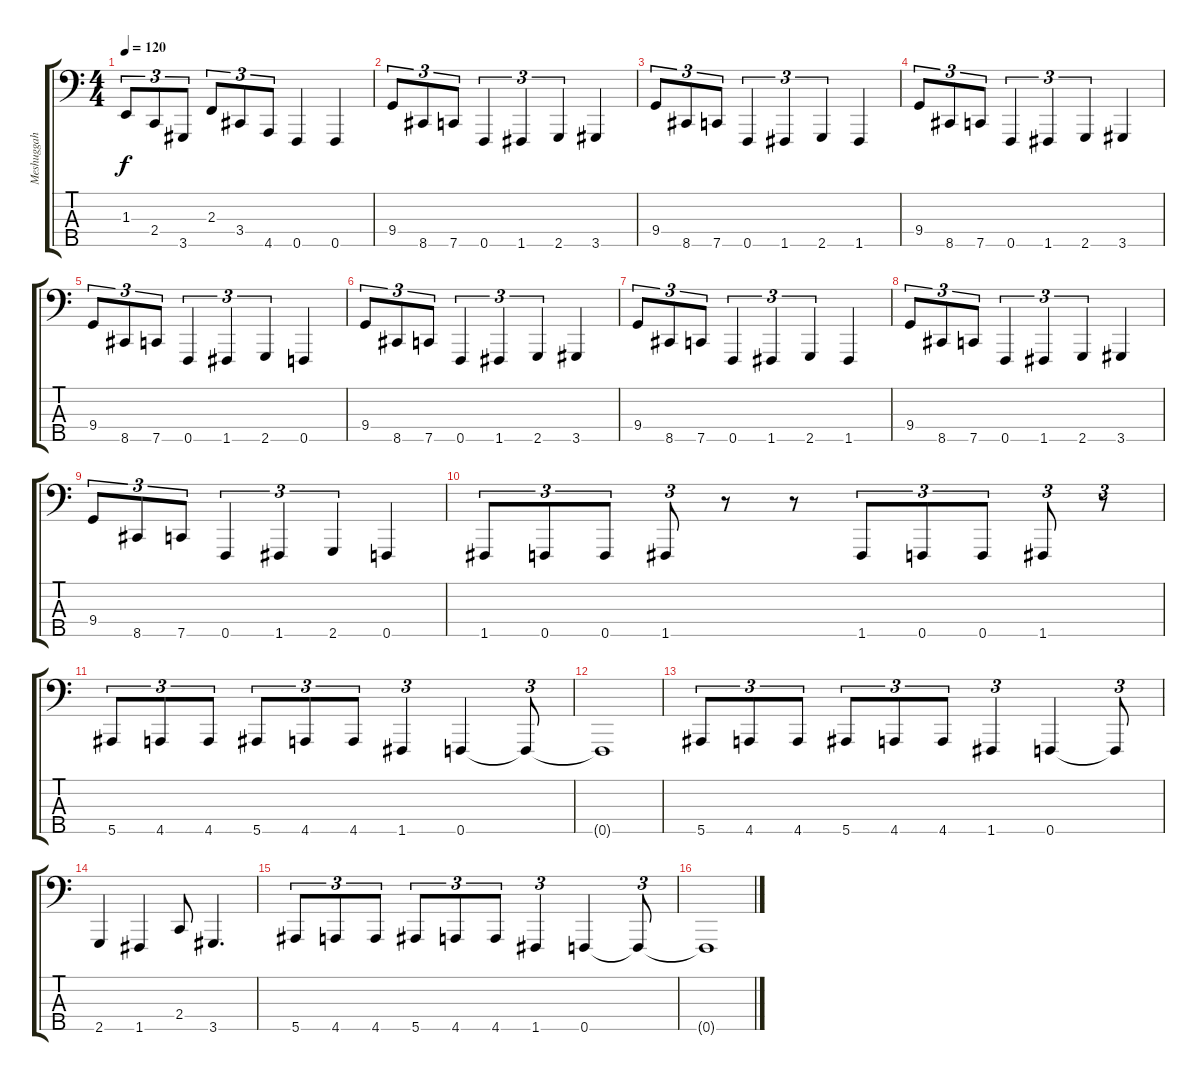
\track ("Meshuggah     V" "Meshuggah ") {instrument slapbass1}
\staff {score tabs}
\tuning (Db2 Ab1 Eb1 Bb0 F0) {hide}
\ts (4 4)
\tempo 120
\clef f4
\ks c
1.3.8{tu (3 2) dy f} 2.4.8{tu (3 2)} 3.5.8{tu (3 2)} 2.3.8{tu (3 2)} 3.4.8{tu (3 2)} 4.5.8{tu (3 2)} 0.5.4 0.5.4 |
9.4.8{tu (3 2)} 8.5.8{tu (3 2)} 7.5.8{tu (3 2)} 0.5.4{tu (3 2)} 1.5.4{tu (3 2)} 2.5.4{tu (3 2)} 3.5.4 |
9.4.8{tu (3 2)} 8.5.8{tu (3 2)} 7.5.8{tu (3 2)} 0.5.4{tu (3 2)} 1.5.4{tu (3 2)} 2.5.4{tu (3 2)} 1.5.4 |
9.4.8{tu (3 2)} 8.5.8{tu (3 2)} 7.5.8{tu (3 2)} 0.5.4{tu (3 2)} 1.5.4{tu (3 2)} 2.5.4{tu (3 2)} 3.5.4 |
9.4.8{tu (3 2)} 8.5.8{tu (3 2)} 7.5.8{tu (3 2)} 0.5.4{tu (3 2)} 1.5.4{tu (3 2)} 2.5.4{tu (3 2)} 0.5.4 |
9.4.8{tu (3 2)} 8.5.8{tu (3 2)} 7.5.8{tu (3 2)} 0.5.4{tu (3 2)} 1.5.4{tu (3 2)} 2.5.4{tu (3 2)} 3.5.4 |
9.4.8{tu (3 2)} 8.5.8{tu (3 2)} 7.5.8{tu (3 2)} 0.5.4{tu (3 2)} 1.5.4{tu (3 2)} 2.5.4{tu (3 2)} 1.5.4 |
9.4.8{tu (3 2)} 8.5.8{tu (3 2)} 7.5.8{tu (3 2)} 0.5.4{tu (3 2)} 1.5.4{tu (3 2)} 2.5.4{tu (3 2)} 3.5.4 |
9.4.8{tu (3 2)} 8.5.8{tu (3 2)} 7.5.8{tu (3 2)} 0.5.4{tu (3 2)} 1.5.4{tu (3 2)} 2.5.4{tu (3 2)} 0.5.4 |
1.5.8{tu (3 2)} 0.5.8{tu (3 2)} 0.5.8{tu (3 2)} 1.5.8{tu (3 2)} r.8 r.8 1.5.8{tu (3 2)} 0.5.8{tu (3 2)} 0.5.8{tu (3 2)} 1.5.8{tu (3 2)} r.8{tu (3 2)} |
5.5.8{tu (3 2)} 4.5.8{tu (3 2)} 4.5.8{tu (3 2)} 5.5.8{tu (3 2)} 4.5.8{tu (3 2)} 4.5.8{tu (3 2)} 1.5.4{tu (3 2)} 0.5.4 0.5{t}.8{tu (3 2)} |
0.5{t}.1 |
5.5.8{tu (3 2)} 4.5.8{tu (3 2)} 4.5.8{tu (3 2)} 5.5.8{tu (3 2)} 4.5.8{tu (3 2)} 4.5.8{tu (3 2)} 1.5.4{tu (3 2)} 0.5.4 0.5{t}.8{tu (3 2)} |
2.5.4 1.5.4 2.4.8 3.5.4{d} |
5.5.8{tu (3 2)} 4.5.8{tu (3 2)} 4.5.8{tu (3 2)} 5.5.8{tu (3 2)} 4.5.8{tu (3 2)} 4.5.8{tu (3 2)} 1.5.4{tu (3 2)} 0.5.4 0.5{t}.8{tu (3 2)} |
0.5{t}.1
